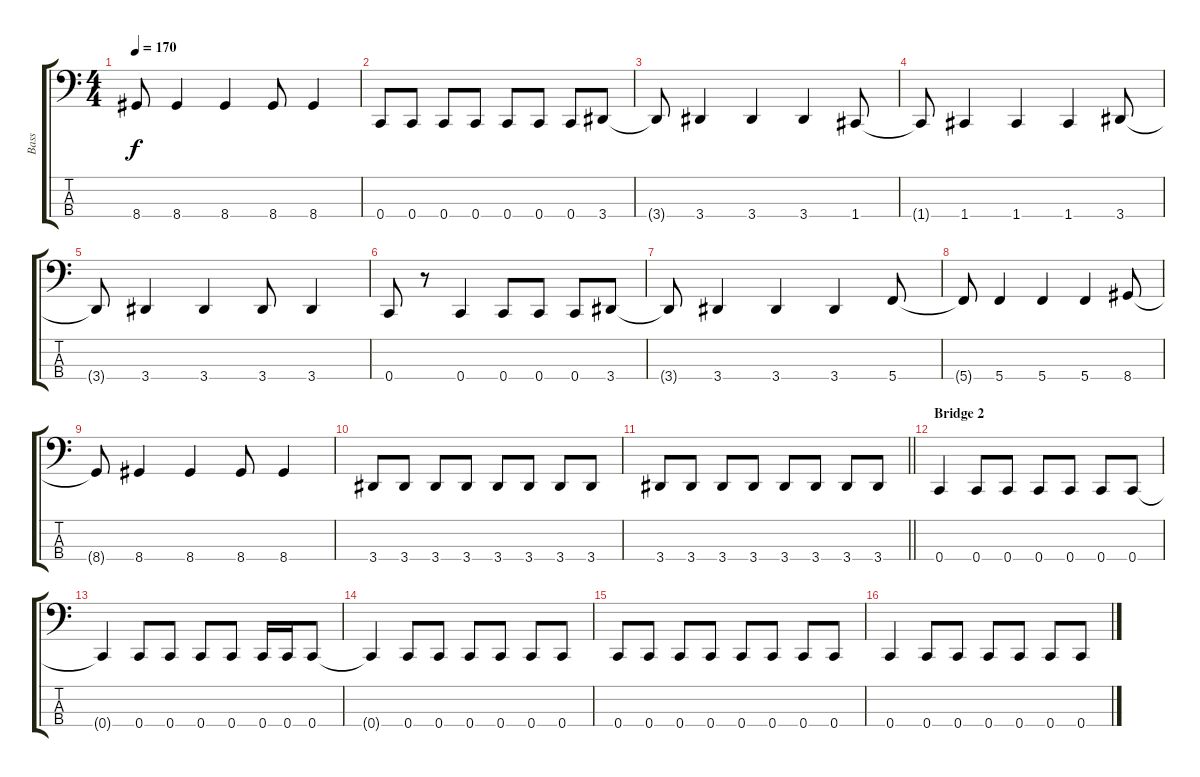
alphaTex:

\track ("Bass" "Bass") {instrument electricbassfinger}
\staff {score tabs}
\tuning (F2 C2 G1 C1) {hide}
\ts (4 4)
\tempo 170
\clef f4
\ks c
8.4{t}.8{dy f} 8.4.4 8.4.4 8.4.8 8.4.4 |
0.4.8 0.4.8 0.4.8 0.4.8 0.4.8 0.4.8 0.4.8 3.4.8 |
3.4{t}.8 3.4.4 3.4.4 3.4.4 1.4.8 |
1.4{t}.8 1.4.4 1.4.4 1.4.4 3.4.8 |
3.4{t}.8 3.4.4 3.4.4 3.4.8 3.4.4 |
0.4.8 r.8 0.4.4 0.4.8 0.4.8 0.4.8 3.4.8 |
3.4{t}.8 3.4.4 3.4.4 3.4.4 5.4.8 |
5.4{t}.8 5.4.4 5.4.4 5.4.4 8.4.8 |
8.4{t}.8 8.4.4 8.4.4 8.4.8 8.4.4 |
3.4.8 3.4.8 3.4.8 3.4.8 3.4.8 3.4.8 3.4.8 3.4.8 |
\barLineRight lightlight
3.4.8 3.4.8 3.4.8 3.4.8 3.4.8 3.4.8 3.4.8 3.4.8 |
\section ("" "Bridge 2")
0.4.4 0.4.8 0.4.8 0.4.8 0.4.8 0.4.8 0.4.8 |
0.4{t}.4 0.4.8 0.4.8 0.4.8 0.4.8 0.4.16 0.4.16 0.4.8 |
0.4{t}.4 0.4.8 0.4.8 0.4.8 0.4.8 0.4.8 0.4.8 |
0.4.8 0.4.8 0.4.8 0.4.8 0.4.8 0.4.8 0.4.8 0.4.8 |
0.4.4 0.4.8 0.4.8 0.4.8 0.4.8 0.4.8 0.4.8
